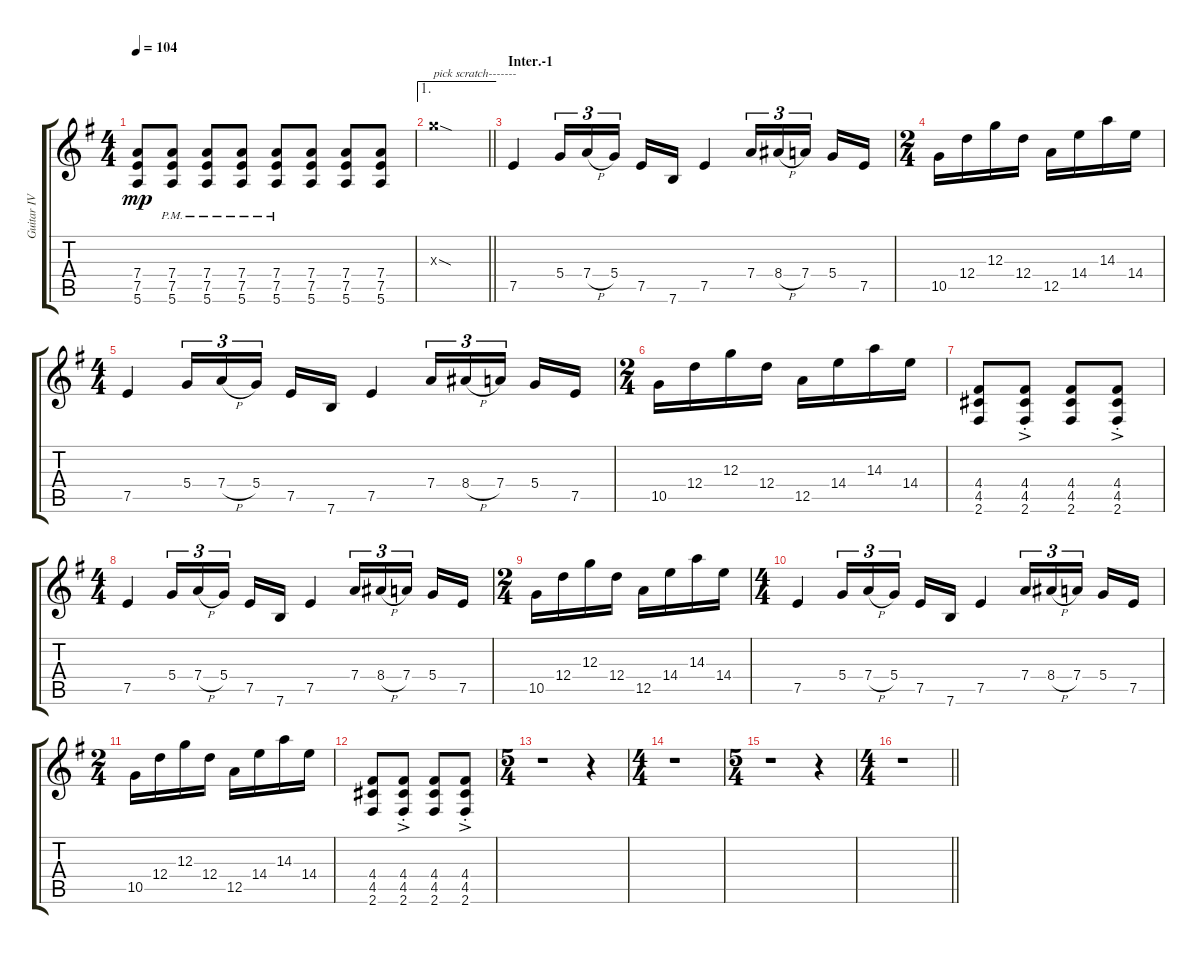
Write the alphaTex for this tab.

\track ("Guitar IV (Solo)" "Guitar IV ") {instrument distortionguitar}
\staff {score tabs}
\tuning (E4 B3 G3 D3 A2 E2) {hide}
\ts (4 4)
\tempo 104
\clef g2
\ks eminor
(7.4{t} 7.5{t} 5.6{t}).8{dy mp} (7.4{pm} 7.5{pm} 5.6{pm}).8 (7.4{pm} 7.5{pm} 5.6{pm}).8 (7.4{pm} 7.5{pm} 5.6{pm}).8 (7.4{pm} 7.5{pm} 5.6{pm}).8 (7.4 7.5 5.6).8 (7.4 7.5 5.6).8 (7.4 7.5 5.6).8 |
\ae 1
\barLineRight lightlight
12.3{sod x}.1{txt "pick scratch-------"} |
\section ("" "Inter.-1")
7.5.4 5.4.16{tu (3 2)} 7.4{h}.16{tu (3 2)} 5.4.16{tu (3 2) beam splitsecondary} 7.5.16 7.6.16 7.5.4 7.4.16{tu (3 2)} 8.4{h}.16{tu (3 2)} 7.4.16{tu (3 2) beam splitsecondary} 5.4.16 7.5.16 |
\ts (2 4)
10.5.16 12.4.16 12.3.16 12.4.16 12.5.16 14.4.16 14.3.16 14.4.16 |
\ts (4 4)
7.5.4 5.4.16{tu (3 2)} 7.4{h}.16{tu (3 2)} 5.4.16{tu (3 2) beam splitsecondary} 7.5.16 7.6.16 7.5.4 7.4.16{tu (3 2)} 8.4{h}.16{tu (3 2)} 7.4.16{tu (3 2) beam splitsecondary} 5.4.16 7.5.16 |
\ts (2 4)
10.5.16 12.4.16 12.3.16 12.4.16 12.5.16 14.4.16 14.3.16 14.4.16 |
(4.4 4.5 2.6).8 (4.4{ac st} 4.5{ac st} 2.6{ac st}).8 (4.4 4.5 2.6).8 (4.4{ac st} 4.5{ac st} 2.6{ac st}).8 |
\ts (4 4)
7.5.4 5.4.16{tu (3 2)} 7.4{h}.16{tu (3 2)} 5.4.16{tu (3 2) beam splitsecondary} 7.5.16 7.6.16 7.5.4 7.4.16{tu (3 2)} 8.4{h}.16{tu (3 2)} 7.4.16{tu (3 2) beam splitsecondary} 5.4.16 7.5.16 |
\ts (2 4)
10.5.16 12.4.16 12.3.16 12.4.16 12.5.16 14.4.16 14.3.16 14.4.16 |
\ts (4 4)
7.5.4 5.4.16{tu (3 2)} 7.4{h}.16{tu (3 2)} 5.4.16{tu (3 2) beam splitsecondary} 7.5.16 7.6.16 7.5.4 7.4.16{tu (3 2)} 8.4{h}.16{tu (3 2)} 7.4.16{tu (3 2) beam splitsecondary} 5.4.16 7.5.16 |
\ts (2 4)
10.5.16 12.4.16 12.3.16 12.4.16 12.5.16 14.4.16 14.3.16 14.4.16 |
(4.4 4.5 2.6).8 (4.4{ac st} 4.5{ac st} 2.6{ac st}).8 (4.4 4.5 2.6).8 (4.4{ac st} 4.5{ac st} 2.6{ac st}).8 |
\ts (5 4)
r.1 r.4 |
\ts (4 4)
r.1 |
\ts (5 4)
r.1 r.4 |
\ts (4 4)
\barLineRight lightlight
r.1
